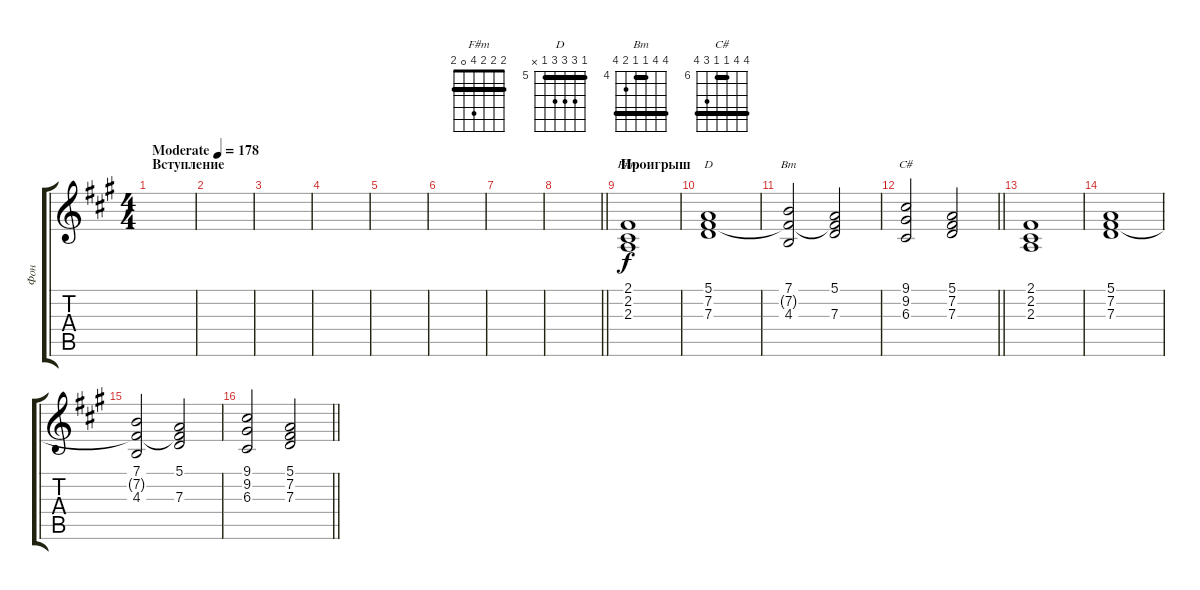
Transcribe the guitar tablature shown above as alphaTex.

\track ("Фон" "Фон") {instrument pad2warm}
\staff {score tabs}
\tuning (E4 B3 G3 D3 A2 E2) {hide}
\chord ("F#m" 2 2 2 4 0 2) {barre 2}
\chord ("D" 5 7 7 7 5 x) {firstfret 5 barre 5}
\chord ("Bm" 7 7 4 4 5 7) {firstfret 4 barre (4 7)}
\chord ("C#" 9 9 6 6 8 9) {firstfret 6 barre (6 9)}
\ts (4 4)
\section ("" "Вступление")
\tempo (178 "Moderate")
\clef g2
\ks f#minor
|
|
|
|
|
|
|
\barLineRight lightlight
|
\section ("" "Проигрыш")
(2.1 2.2 2.3).1{ch "F#m"} |
(5.1 7.2 7.3).1{ch "D"} |
(7.1 7.2{t} 4.3).2{ch "Bm"} (5.1 7.2{t} 7.3).2 |
\barLineRight lightlight
(9.1 9.2 6.3).2{ch "C#"} (5.1 7.2 7.3).2 |
(2.1 2.2 2.3).1 |
(5.1 7.2 7.3).1 |
(7.1 7.2{t} 4.3).2 (5.1 7.2{t} 7.3).2 |
\barLineRight lightlight
(9.1 9.2 6.3).2 (5.1 7.2 7.3).2
